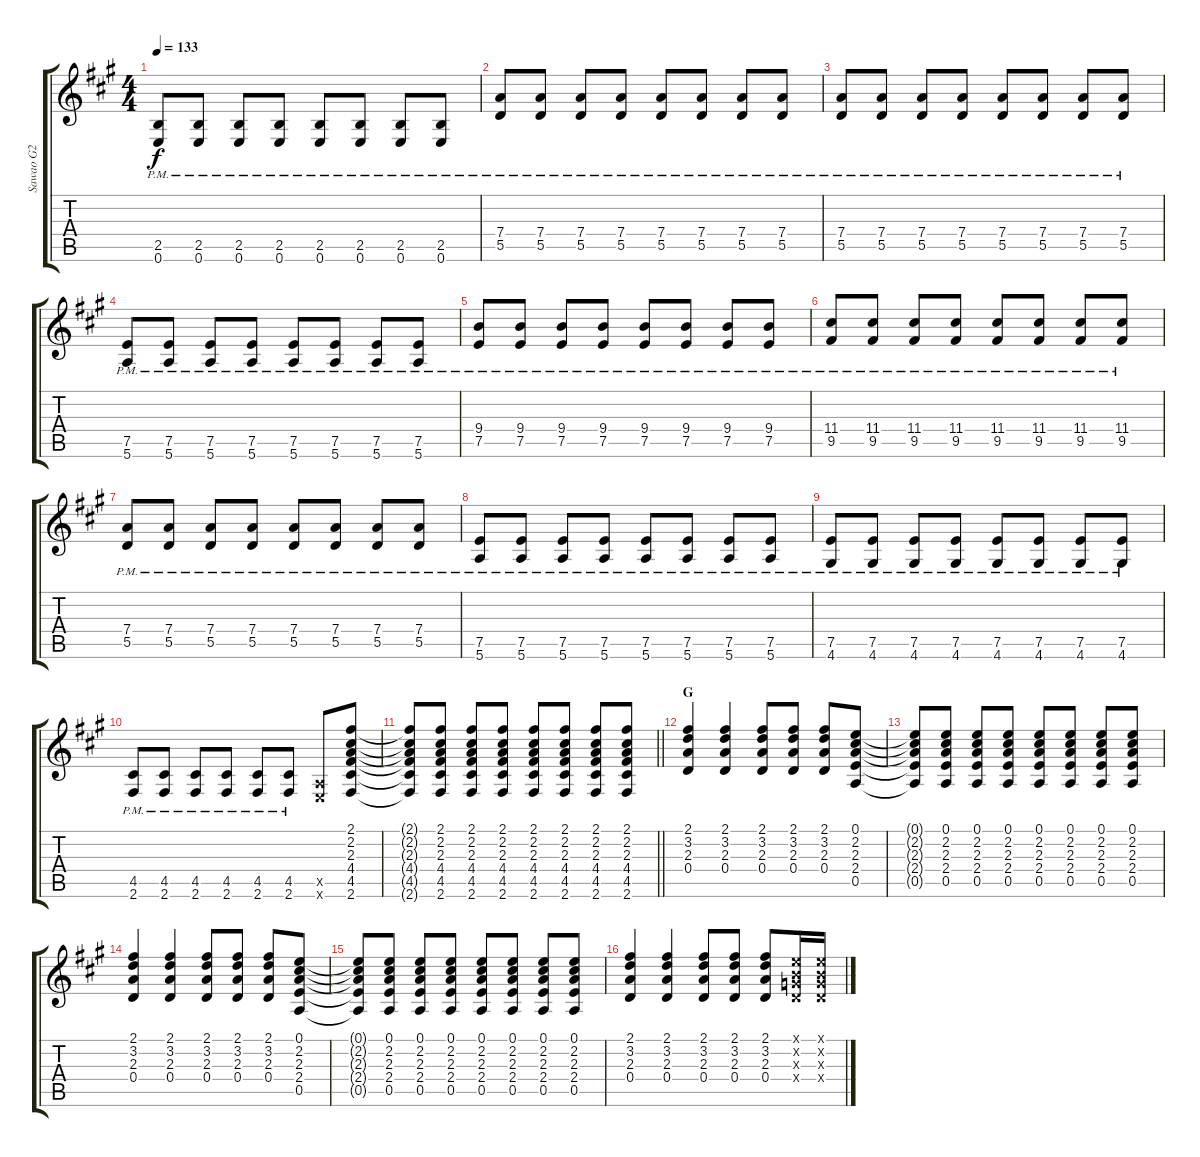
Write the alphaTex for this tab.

\track ("Sawao G2" "Sawao G2") {instrument overdrivenguitar}
\staff {score tabs}
\tuning (E4 B3 G3 D3 A2 E2) {hide}
\ts (4 4)
\tempo 133
\clef g2
\ks a
(2.5{pm} 0.6{pm}).8{dy f} (2.5{pm} 0.6{pm}).8 (2.5{pm} 0.6{pm}).8 (2.5{pm} 0.6{pm}).8 (2.5{pm} 0.6{pm}).8 (2.5{pm} 0.6{pm}).8 (2.5{pm} 0.6{pm}).8 (2.5{pm} 0.6{pm}).8 |
(7.4{pm} 5.5{pm}).8 (7.4{pm} 5.5{pm}).8 (7.4{pm} 5.5{pm}).8 (7.4{pm} 5.5{pm}).8 (7.4{pm} 5.5{pm}).8 (7.4{pm} 5.5{pm}).8 (7.4{pm} 5.5{pm}).8 (7.4{pm} 5.5{pm}).8 |
(7.4{pm} 5.5{pm}).8 (7.4{pm} 5.5{pm}).8 (7.4{pm} 5.5{pm}).8 (7.4{pm} 5.5{pm}).8 (7.4{pm} 5.5{pm}).8 (7.4{pm} 5.5{pm}).8 (7.4{pm} 5.5{pm}).8 (7.4{pm} 5.5{pm}).8 |
(7.5{pm} 5.6{pm}).8 (7.5{pm} 5.6{pm}).8 (7.5{pm} 5.6{pm}).8 (7.5{pm} 5.6{pm}).8 (7.5{pm} 5.6{pm}).8 (7.5{pm} 5.6{pm}).8 (7.5{pm} 5.6{pm}).8 (7.5{pm} 5.6{pm}).8 |
(9.4{pm} 7.5{pm}).8 (9.4{pm} 7.5{pm}).8 (9.4{pm} 7.5{pm}).8 (9.4{pm} 7.5{pm}).8 (9.4{pm} 7.5{pm}).8 (9.4{pm} 7.5{pm}).8 (9.4{pm} 7.5{pm}).8 (9.4{pm} 7.5{pm}).8 |
(11.4{pm} 9.5{pm}).8 (11.4{pm} 9.5{pm}).8 (11.4{pm} 9.5{pm}).8 (11.4{pm} 9.5{pm}).8 (11.4{pm} 9.5{pm}).8 (11.4{pm} 9.5{pm}).8 (11.4{pm} 9.5{pm}).8 (11.4{pm} 9.5{pm}).8 |
(7.4{pm} 5.5{pm}).8 (7.4{pm} 5.5{pm}).8 (7.4{pm} 5.5{pm}).8 (7.4{pm} 5.5{pm}).8 (7.4{pm} 5.5{pm}).8 (7.4{pm} 5.5{pm}).8 (7.4{pm} 5.5{pm}).8 (7.4{pm} 5.5{pm}).8 |
(7.5{pm} 5.6{pm}).8 (7.5{pm} 5.6{pm}).8 (7.5{pm} 5.6{pm}).8 (7.5{pm} 5.6{pm}).8 (7.5{pm} 5.6{pm}).8 (7.5{pm} 5.6{pm}).8 (7.5{pm} 5.6{pm}).8 (7.5{pm} 5.6{pm}).8 |
(7.5{pm} 4.6{pm}).8 (7.5{pm} 4.6{pm}).8 (7.5{pm} 4.6{pm}).8 (7.5{pm} 4.6{pm}).8 (7.5{pm} 4.6{pm}).8 (7.5{pm} 4.6{pm}).8 (7.5{pm} 4.6{pm}).8 (7.5{pm} 4.6{pm}).8 |
(4.5{pm} 2.6{pm}).8 (4.5{pm} 2.6{pm}).8 (4.5{pm} 2.6{pm}).8 (4.5{pm} 2.6{pm}).8 (4.5{pm} 2.6{pm}).8 (4.5{pm} 2.6{pm}).8 (0.5{x} 0.6{x}).8 (2.1 2.2 2.3 4.4 4.5 2.6).8 |
\barLineRight lightlight
(2.1{t} 2.2{t} 2.3{t} 4.4{t} 4.5{t} 2.6{t}).8 (2.1 2.2 2.3 4.4 4.5 2.6).8 (2.1 2.2 2.3 4.4 4.5 2.6).8 (2.1 2.2 2.3 4.4 4.5 2.6).8 (2.1 2.2 2.3 4.4 4.5 2.6).8 (2.1 2.2 2.3 4.4 4.5 2.6).8 (2.1 2.2 2.3 4.4 4.5 2.6).8 (2.1 2.2 2.3 4.4 4.5 2.6).8 |
\section ("" "G")
(2.1 3.2 2.3 0.4).4 (2.1 3.2 2.3 0.4).4 (2.1 3.2 2.3 0.4).8 (2.1 3.2 2.3 0.4).8 (2.1 3.2 2.3 0.4).8 (0.1 2.2 2.3 2.4 0.5).8 |
(0.1{t} 2.2{t} 2.3{t} 2.4{t} 0.5{t}).8 (0.1 2.2 2.3 2.4 0.5).8 (0.1 2.2 2.3 2.4 0.5).8 (0.1 2.2 2.3 2.4 0.5).8 (0.1 2.2 2.3 2.4 0.5).8 (0.1 2.2 2.3 2.4 0.5).8 (0.1 2.2 2.3 2.4 0.5).8 (0.1 2.2 2.3 2.4 0.5).8 |
(2.1 3.2 2.3 0.4).4 (2.1 3.2 2.3 0.4).4 (2.1 3.2 2.3 0.4).8 (2.1 3.2 2.3 0.4).8 (2.1 3.2 2.3 0.4).8 (0.1 2.2 2.3 2.4 0.5).8 |
(0.1{t} 2.2{t} 2.3{t} 2.4{t} 0.5{t}).8 (0.1 2.2 2.3 2.4 0.5).8 (0.1 2.2 2.3 2.4 0.5).8 (0.1 2.2 2.3 2.4 0.5).8 (0.1 2.2 2.3 2.4 0.5).8 (0.1 2.2 2.3 2.4 0.5).8 (0.1 2.2 2.3 2.4 0.5).8 (0.1 2.2 2.3 2.4 0.5).8 |
(2.1 3.2 2.3 0.4).4 (2.1 3.2 2.3 0.4).4 (2.1 3.2 2.3 0.4).8 (2.1 3.2 2.3 0.4).8 (2.1 3.2 2.3 0.4).8 (0.1{x} 0.2{x} 0.3{x} 0.4{x}).16 (0.1{x} 0.2{x} 0.3{x} 0.4{x}).16
